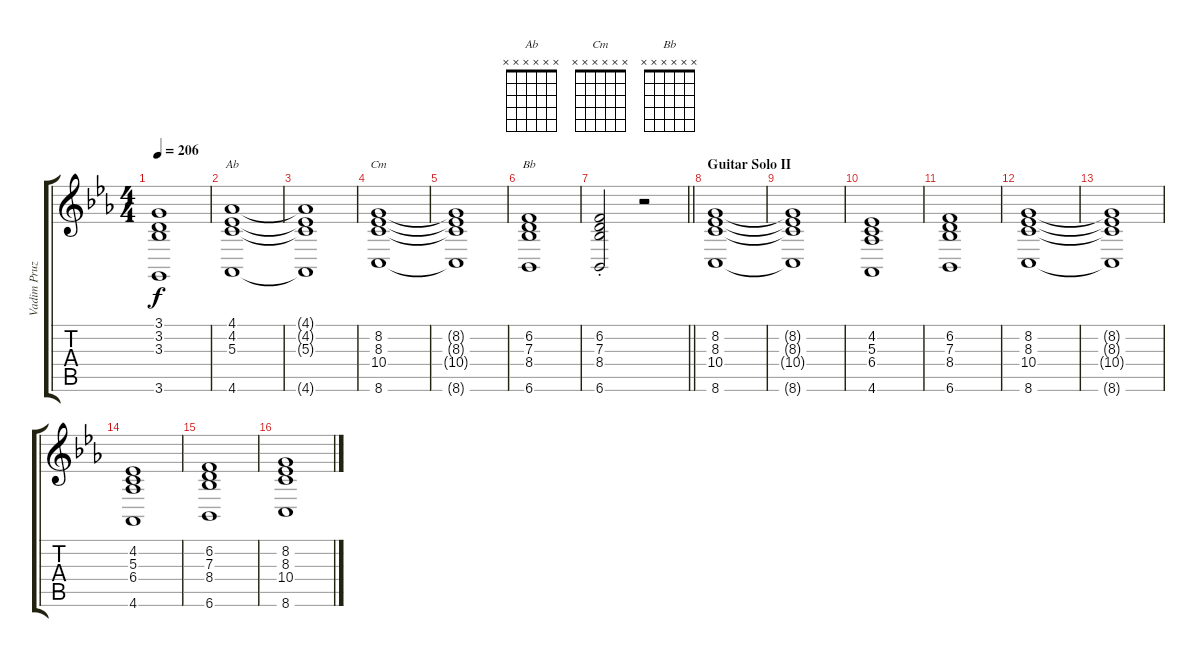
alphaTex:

\track ("Vadim Pruzhanov (Keyboard - Strings)" "Vadim Pruz") {instrument stringensemble1}
\staff {score tabs}
\tuning (E4 B3 G3 D3 A2 E2) {hide}
\chord ("Ab" x x x x x x)
\chord ("Cm" x x x x x x)
\chord ("Bb" x x x x x x)
\ts (4 4)
\tempo 206
\clef g2
\ks eb
(3.1{t} 3.2{t} 3.3{t} 3.6{t}).1{dy f} |
(4.1 4.2 5.3 4.6).1{ch "Ab"} |
(4.1{t} 4.2{t} 5.3{t} 4.6{t}).1 |
(8.2 8.3 10.4 8.6).1{ch "Cm"} |
(8.2{t} 8.3{t} 10.4{t} 8.6{t}).1 |
(6.2 7.3 8.4 6.6).1{ch "Bb"} |
\barLineRight lightlight
(6.2{st} 7.3{st} 8.4{st} 6.6{st}).2 r.2 |
\section ("" "Guitar Solo II")
(8.2 8.3 10.4 8.6).1 |
(8.2{t} 8.3{t} 10.4{t} 8.6{t}).1 |
(4.2 5.3 6.4 4.6).1 |
(6.2 7.3 8.4 6.6).1 |
(8.2 8.3 10.4 8.6).1 |
(8.2{t} 8.3{t} 10.4{t} 8.6{t}).1 |
(4.2 5.3 6.4 4.6).1 |
(6.2 7.3 8.4 6.6).1 |
(8.2 8.3 10.4 8.6).1
